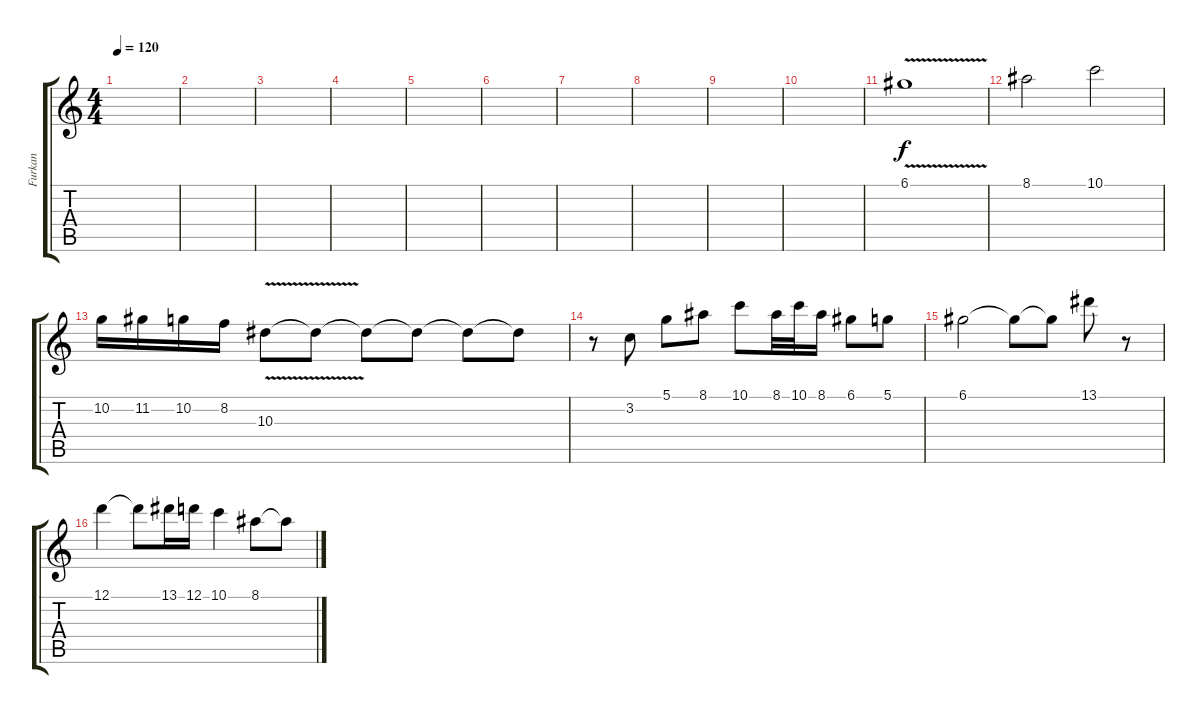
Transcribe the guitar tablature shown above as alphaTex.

\track ("Furkan" "Furkan") {instrument distortionguitar}
\staff {score tabs}
\tuning (D4 A3 F3 C3 G2 D2) {hide}
\ts (4 4)
\tempo 120
\clef g2
\ks c
|
|
|
|
|
|
|
|
|
|
6.1{v}.1 |
8.1.2 10.1.2 |
10.2.16 11.2.16 10.2.16 8.2.16 10.3{v}.8 10.3{t}.8 10.3{t}.8 10.3{t}.8 10.3{t}.8 10.3{t}.8 |
r.8 3.2.8 5.1.8 8.1.8 10.1.8 8.1.32 10.1.32 8.1.16 6.1.8 5.1.8 |
6.1.2 6.1{t}.8 6.1{t}.8 13.1.8 r.8 |
12.1.4 12.1{t}.8 13.1.16 12.1.16 10.1.4 8.1.8 8.1{t}.8
